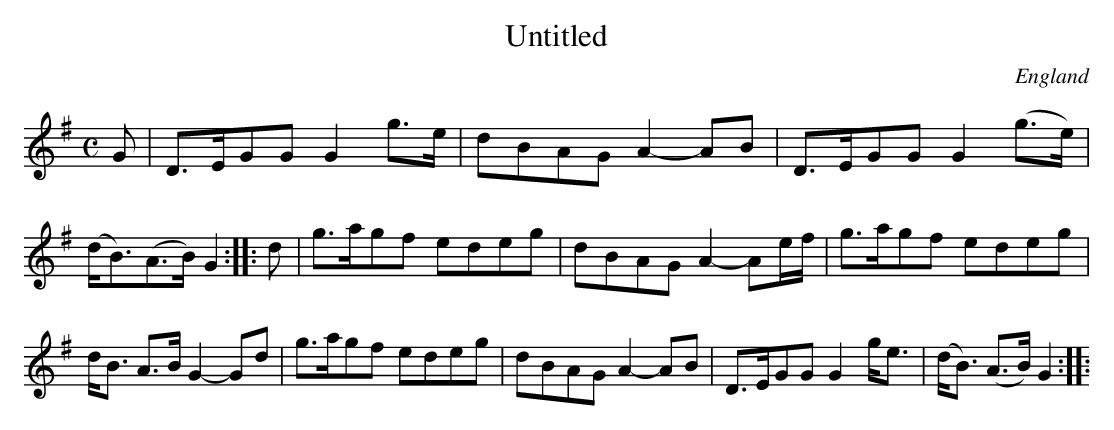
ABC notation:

X:1
T:Untitled
L:1/8
M:C
O:England
K:G major
G | \
D>EGG G2g>e | dBAG A2-AB | D>EGG G2(g>e)  | (d<B)(A>B) G2 :: \
d | \
g>agf edeg | dBAG A2-Ae/f/ | g>agf edeg | d<B A>B G2-Gd | \
g>agf edeg | dBAG A2-AB |  D>EGG G2g<e | (d<B) (A>B) G2  ::
